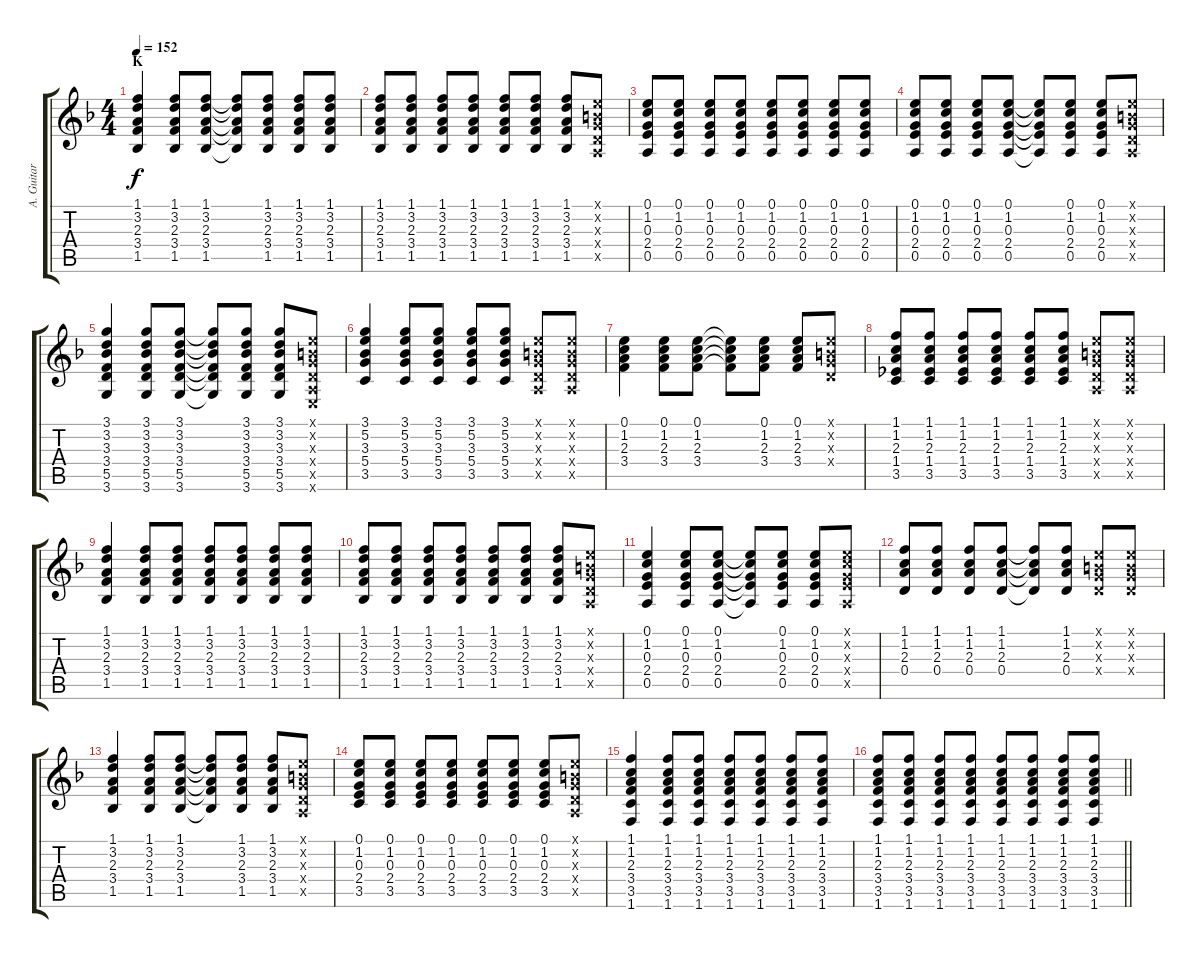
\track ("A. Guitar I" "A. Guitar ") {instrument acousticguitarsteel}
\staff {score tabs}
\tuning (E4 B3 G3 D3 A2 E2) {hide}
\ts (4 4)
\section ("" "K")
\tempo 152
\clef g2
\ks f
(1.1 3.2 2.3 3.4 1.5).4{dy f} (1.1 3.2 2.3 3.4 1.5).8 (1.1 3.2 2.3 3.4 1.5).8 (1.1{t} 3.2{t} 2.3{t} 3.4{t} 1.5{t}).8 (1.1 3.2 2.3 3.4 1.5).8 (1.1 3.2 2.3 3.4 1.5).8 (1.1 3.2 2.3 3.4 1.5).8 |
(1.1 3.2 2.3 3.4 1.5).8 (1.1 3.2 2.3 3.4 1.5).8 (1.1 3.2 2.3 3.4 1.5).8 (1.1 3.2 2.3 3.4 1.5).8 (1.1 3.2 2.3 3.4 1.5).8 (1.1 3.2 2.3 3.4 1.5).8 (1.1 3.2 2.3 3.4 1.5).8 (0.1{x} 0.2{x} 0.3{x} 0.4{x} 0.5{x}).8 |
(0.1 1.2 0.3 2.4 0.5).8 (0.1 1.2 0.3 2.4 0.5).8 (0.1 1.2 0.3 2.4 0.5).8 (0.1 1.2 0.3 2.4 0.5).8 (0.1 1.2 0.3 2.4 0.5).8 (0.1 1.2 0.3 2.4 0.5).8 (0.1 1.2 0.3 2.4 0.5).8 (0.1 1.2 0.3 2.4 0.5).8 |
(0.1 1.2 0.3 2.4 0.5).8 (0.1 1.2 0.3 2.4 0.5).8 (0.1 1.2 0.3 2.4 0.5).8 (0.1 1.2 0.3 2.4 0.5).8 (0.1{t} 1.2{t} 0.3{t} 2.4{t} 0.5{t}).8 (0.1 1.2 0.3 2.4 0.5).8 (0.1 1.2 0.3 2.4 0.5).8 (0.1{x} 0.2{x} 0.3{x} 0.4{x} 0.5{x}).8 |
(3.1 3.2 3.3 3.4 5.5 3.6).4 (3.1 3.2 3.3 3.4 5.5 3.6).8 (3.1 3.2 3.3 3.4 5.5 3.6).8 (3.1{t} 3.2{t} 3.3{t} 3.4{t} 5.5{t} 3.6{t}).8 (3.1 3.2 3.3 3.4 5.5 3.6).8 (3.1 3.2 3.3 3.4 5.5 3.6).8 (0.1{x} 0.2{x} 0.3{x} 0.4{x} 0.5{x} 0.6{x}).8 |
(3.1 5.2 3.3 5.4 3.5).4 (3.1 5.2 3.3 5.4 3.5).8 (3.1 5.2 3.3 5.4 3.5).8 (3.1 5.2 3.3 5.4 3.5).8 (3.1 5.2 3.3 5.4 3.5).8 (0.1{x} 0.2{x} 0.3{x} 0.4{x} 0.5{x}).8 (0.1{x} 0.2{x} 0.3{x} 0.4{x} 0.5{x}).8 |
(0.1 1.2 2.3 3.4).4 (0.1 1.2 2.3 3.4).8 (0.1 1.2 2.3 3.4).8 (0.1{t} 1.2{t} 2.3{t} 3.4{t}).8 (0.1 1.2 2.3 3.4).8 (0.1 1.2 2.3 3.4).8 (0.1{x} 0.2{x} 0.3{x} 0.4{x}).8 |
(1.1 1.2 2.3 1.4 3.5).8 (1.1 1.2 2.3 1.4 3.5).8 (1.1 1.2 2.3 1.4 3.5).8 (1.1 1.2 2.3 1.4 3.5).8 (1.1 1.2 2.3 1.4 3.5).8 (1.1 1.2 2.3 1.4 3.5).8 (0.1{x} 0.2{x} 0.3{x} 0.4{x} 0.5{x}).8 (0.1{x} 0.2{x} 0.3{x} 0.4{x} 0.5{x}).8 |
(1.1 3.2 2.3 3.4 1.5).4 (1.1 3.2 2.3 3.4 1.5).8 (1.1 3.2 2.3 3.4 1.5).8 (1.1 3.2 2.3 3.4 1.5).8 (1.1 3.2 2.3 3.4 1.5).8 (1.1 3.2 2.3 3.4 1.5).8 (1.1 3.2 2.3 3.4 1.5).8 |
(1.1 3.2 2.3 3.4 1.5).8 (1.1 3.2 2.3 3.4 1.5).8 (1.1 3.2 2.3 3.4 1.5).8 (1.1 3.2 2.3 3.4 1.5).8 (1.1 3.2 2.3 3.4 1.5).8 (1.1 3.2 2.3 3.4 1.5).8 (1.1 3.2 2.3 3.4 1.5).8 (0.1{x} 0.2{x} 0.3{x} 0.4{x} 0.5{x}).8 |
(0.1 1.2 0.3 2.4 0.5).4 (0.1 1.2 0.3 2.4 0.5).8 (0.1 1.2 0.3 2.4 0.5).8 (0.1{t} 1.2{t} 0.3{t} 2.4{t} 0.5{t}).8 (0.1 1.2 0.3 2.4 0.5).8 (0.1 1.2 0.3 2.4 0.5).8 (0.1{x} 1.2{x} 0.3{x} 2.4{x} 0.5{x}).8 |
(1.1 1.2 2.3 0.4).8 (1.1 1.2 2.3 0.4).8 (1.1 1.2 2.3 0.4).8 (1.1 1.2 2.3 0.4).8 (1.1{t} 1.2{t} 2.3{t} 0.4{t}).8 (1.1 1.2 2.3 0.4).8 (0.1{x} 0.2{x} 0.3{x} 0.4{x}).8 (0.1{x} 0.2{x} 0.3{x} 0.4{x}).8 |
(1.1 3.2 2.3 3.4 1.5).4 (1.1 3.2 2.3 3.4 1.5).8 (1.1 3.2 2.3 3.4 1.5).8 (1.1{t} 3.2{t} 2.3{t} 3.4{t} 1.5{t}).8 (1.1 3.2 2.3 3.4 1.5).8 (1.1 3.2 2.3 3.4 1.5).8 (0.1{x} 0.2{x} 0.3{x} 0.4{x} 0.5{x}).8 |
(0.1 1.2 0.3 2.4 3.5).8 (0.1 1.2 0.3 2.4 3.5).8 (0.1 1.2 0.3 2.4 3.5).8 (0.1 1.2 0.3 2.4 3.5).8 (0.1 1.2 0.3 2.4 3.5).8 (0.1 1.2 0.3 2.4 3.5).8 (0.1 1.2 0.3 2.4 3.5).8 (0.1{x} 0.2{x} 0.3{x} 0.4{x} 0.5{x}).8 |
(1.1 1.2 2.3 3.4 3.5 1.6).4 (1.1 1.2 2.3 3.4 3.5 1.6).8 (1.1 1.2 2.3 3.4 3.5 1.6).8 (1.1 1.2 2.3 3.4 3.5 1.6).8 (1.1 1.2 2.3 3.4 3.5 1.6).8 (1.1 1.2 2.3 3.4 3.5 1.6).8 (1.1 1.2 2.3 3.4 3.5 1.6).8 |
\barLineRight lightlight
(1.1 1.2 2.3 3.4 3.5 1.6).8 (1.1 1.2 2.3 3.4 3.5 1.6).8 (1.1 1.2 2.3 3.4 3.5 1.6).8 (1.1 1.2 2.3 3.4 3.5 1.6).8 (1.1 1.2 2.3 3.4 3.5 1.6).8 (1.1 1.2 2.3 3.4 3.5 1.6).8 (1.1 1.2 2.3 3.4 3.5 1.6).8 (1.1 1.2 2.3 3.4 3.5 1.6).8
